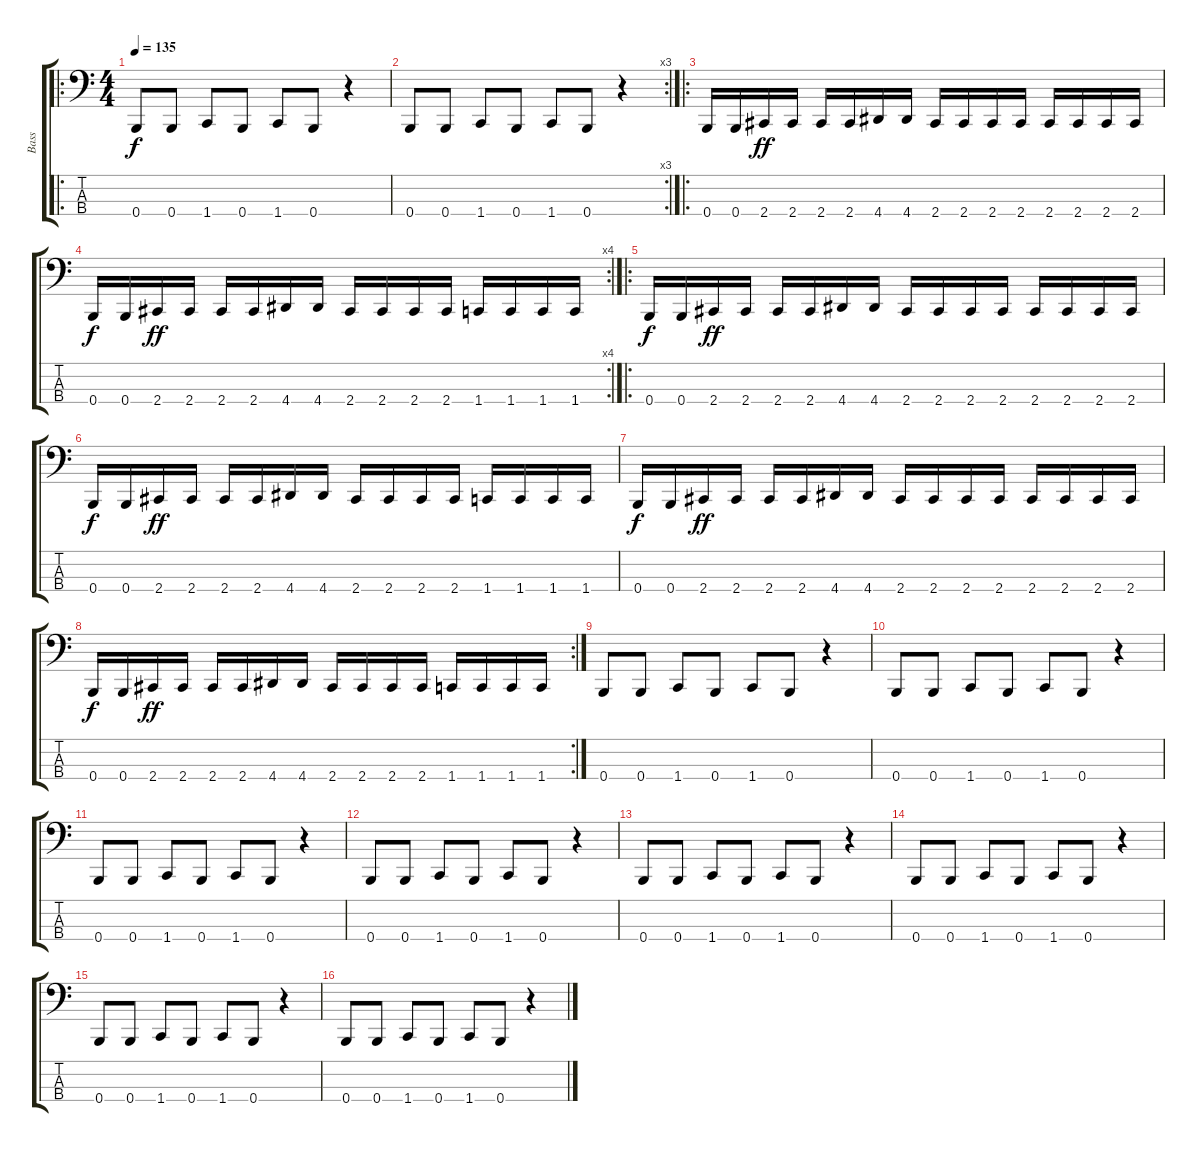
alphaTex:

\track ("Bass" "Bass") {instrument electricbasspick}
\staff {score tabs}
\tuning (D2 A1 E1 B0) {hide}
\ro
\ts (4 4)
\tempo 135
\clef f4
\ks c
0.4.8{dy f} 0.4.8 1.4.8 0.4.8 1.4.8 0.4.8 r.4 |
\rc 3
0.4.8 0.4.8 1.4.8 0.4.8 1.4.8 0.4.8 r.4 |
\ro
0.4.16 0.4.16 2.4.16{dy ff} 2.4.16 2.4.16 2.4.16 4.4.16 4.4.16 2.4.16 2.4.16 2.4.16 2.4.16 2.4.16 2.4.16 2.4.16 2.4.16 |
\rc 4
0.4.16{dy f} 0.4.16 2.4.16{dy ff} 2.4.16 2.4.16 2.4.16 4.4.16 4.4.16 2.4.16 2.4.16 2.4.16 2.4.16 1.4.16 1.4.16 1.4.16 1.4.16 |
\ro
0.4.16{dy f} 0.4.16 2.4.16{dy ff} 2.4.16 2.4.16 2.4.16 4.4.16 4.4.16 2.4.16 2.4.16 2.4.16 2.4.16 2.4.16 2.4.16 2.4.16 2.4.16 |
0.4.16{dy f} 0.4.16 2.4.16{dy ff} 2.4.16 2.4.16 2.4.16 4.4.16 4.4.16 2.4.16 2.4.16 2.4.16 2.4.16 1.4.16 1.4.16 1.4.16 1.4.16 |
0.4.16{dy f} 0.4.16 2.4.16{dy ff} 2.4.16 2.4.16 2.4.16 4.4.16 4.4.16 2.4.16 2.4.16 2.4.16 2.4.16 2.4.16 2.4.16 2.4.16 2.4.16 |
\rc 2
0.4.16{dy f} 0.4.16 2.4.16{dy ff} 2.4.16 2.4.16 2.4.16 4.4.16 4.4.16 2.4.16 2.4.16 2.4.16 2.4.16 1.4.16 1.4.16 1.4.16 1.4.16 |
0.4.8 0.4.8 1.4.8 0.4.8 1.4.8 0.4.8 r.4 |
0.4.8 0.4.8 1.4.8 0.4.8 1.4.8 0.4.8 r.4 |
0.4.8 0.4.8 1.4.8 0.4.8 1.4.8 0.4.8 r.4 |
0.4.8 0.4.8 1.4.8 0.4.8 1.4.8 0.4.8 r.4 |
0.4.8 0.4.8 1.4.8 0.4.8 1.4.8 0.4.8 r.4 |
0.4.8 0.4.8 1.4.8 0.4.8 1.4.8 0.4.8 r.4 |
0.4.8 0.4.8 1.4.8 0.4.8 1.4.8 0.4.8 r.4 |
0.4.8 0.4.8 1.4.8 0.4.8 1.4.8 0.4.8 r.4
